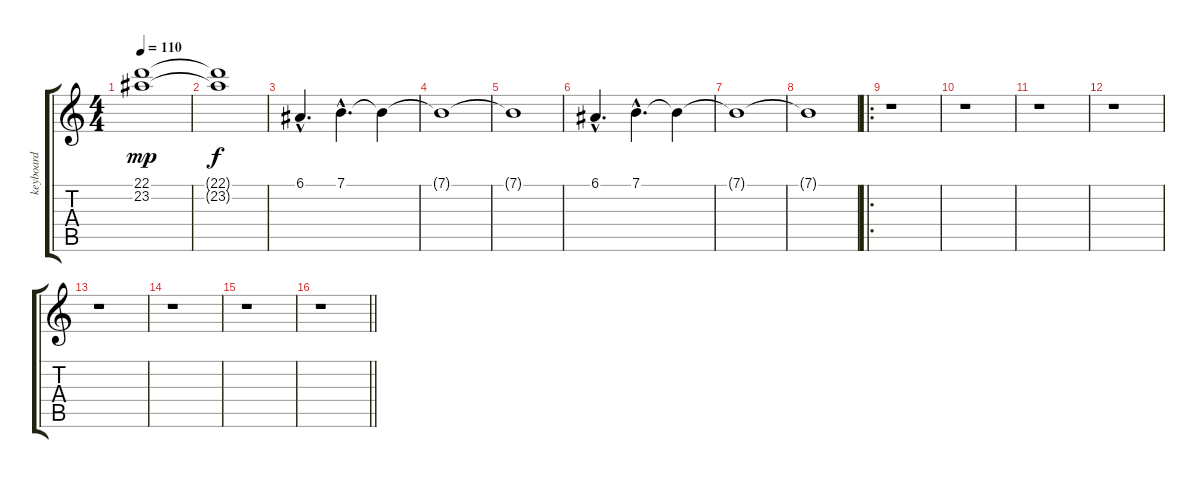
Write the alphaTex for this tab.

\track ("keyboard" "keyboard") {instrument stringensemble1}
\staff {score tabs}
\tuning (E4 B3 G3 D3 A2 E2) {hide}
\ts (4 4)
\tempo 110
\clef g2
\ks c
(22.1 23.2).1{dy mp volume 8} |
(22.1{t} 23.2{t}).1{dy f} |
6.1{hac}.4{d volume 13} 7.1{hac}.4{d volume 4} 7.1{t}.4 |
7.1{t}.1 |
7.1{t}.1 |
6.1{hac}.4{d volume 13} 7.1{hac}.4{d volume 4} 7.1{t}.4 |
7.1{t}.1 |
7.1{t}.1 |
\ro
r.1 |
r.1 |
r.1 |
r.1 |
r.1 |
r.1 |
r.1 |
\barLineRight lightlight
r.1{volume 13}
